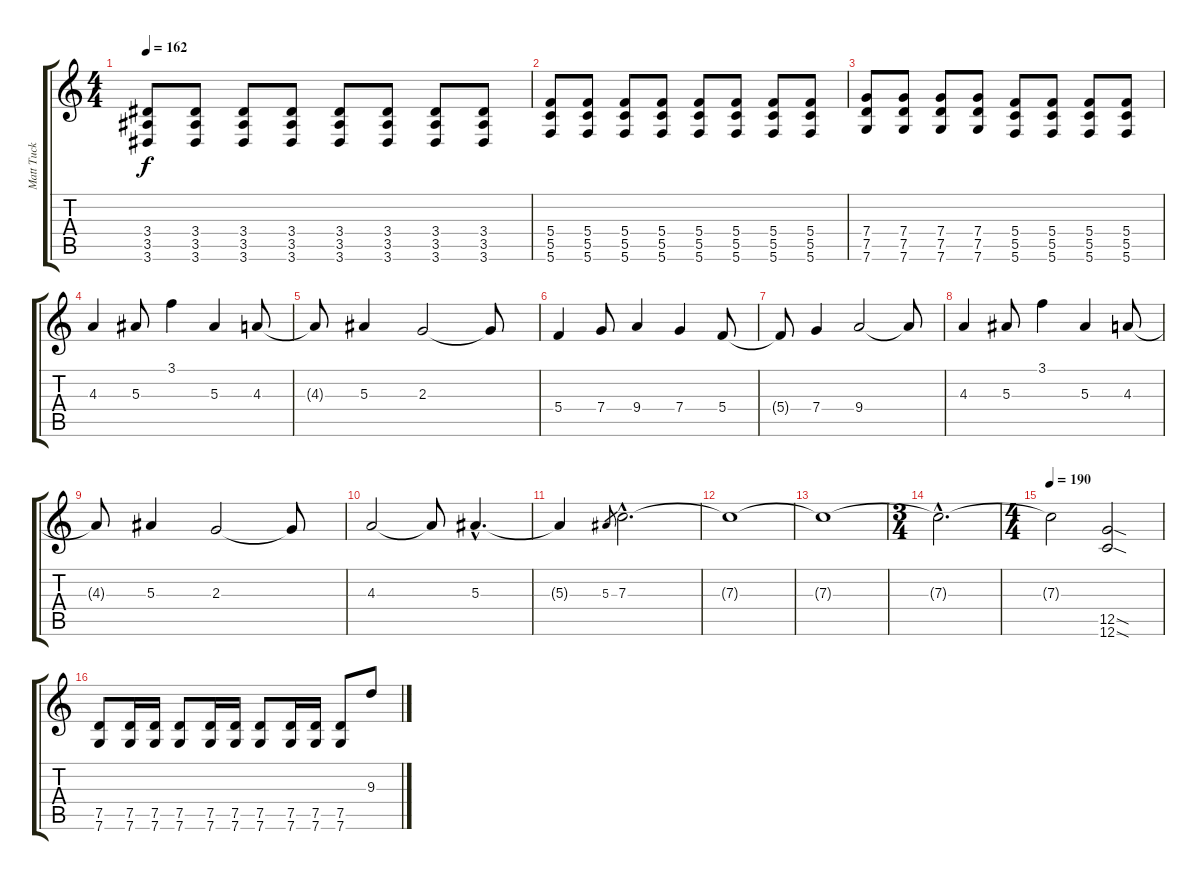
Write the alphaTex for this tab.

\track ("Matt Tuck" "Matt Tuck") {instrument distortionguitar}
\staff {score tabs}
\tuning (D4 A3 F3 C3 G2 C2) {hide}
\ts (4 4)
\tempo 162
\clef g2
\ks c
(3.4 3.5 3.6).8{dy f} (3.4 3.5 3.6).8 (3.4 3.5 3.6).8 (3.4 3.5 3.6).8 (3.4 3.5 3.6).8 (3.4 3.5 3.6).8 (3.4 3.5 3.6).8 (3.4 3.5 3.6).8 |
(5.4 5.5 5.6).8 (5.4 5.5 5.6).8 (5.4 5.5 5.6).8 (5.4 5.5 5.6).8 (5.4 5.5 5.6).8 (5.4 5.5 5.6).8 (5.4 5.5 5.6).8 (5.4 5.5 5.6).8 |
(7.4 7.5 7.6).8 (7.4 7.5 7.6).8 (7.4 7.5 7.6).8 (7.4 7.5 7.6).8 (5.4 5.5 5.6).8 (5.4 5.5 5.6).8 (5.4 5.5 5.6).8 (5.4 5.5 5.6).8 |
4.3.4 5.3.8 3.1.4 5.3.4 4.3.8 |
4.3{t}.8 5.3.4 2.3.2 2.3{t}.8 |
5.4.4 7.4.8 9.4.4 7.4.4 5.4.8 |
5.4{t}.8 7.4.4 9.4.2 9.4{t}.8 |
4.3.4 5.3.8 3.1.4 5.3.4 4.3.8 |
4.3{t}.8 5.3.4 2.3.2 2.3{t}.8 |
4.3.2 4.3{t}.8 5.3{hac}.4{d} |
5.3{t}.4 5.3.8{gr} 7.3{hac}.2{d} |
7.3{t}.1 |
7.3{t}.1 |
\ts (3 4)
7.3{hac t}.2{d} |
\ts (4 4)
\tempo 190
7.3{t}.2 (12.5{sod} 12.6{sod}).2 |
(7.5 7.6).8 (7.5 7.6).16 (7.5 7.6).16 (7.5 7.6).8 (7.5 7.6).16 (7.5 7.6).16 (7.5 7.6).8 (7.5 7.6).16 (7.5 7.6).16 (7.5 7.6).8 9.3.8
